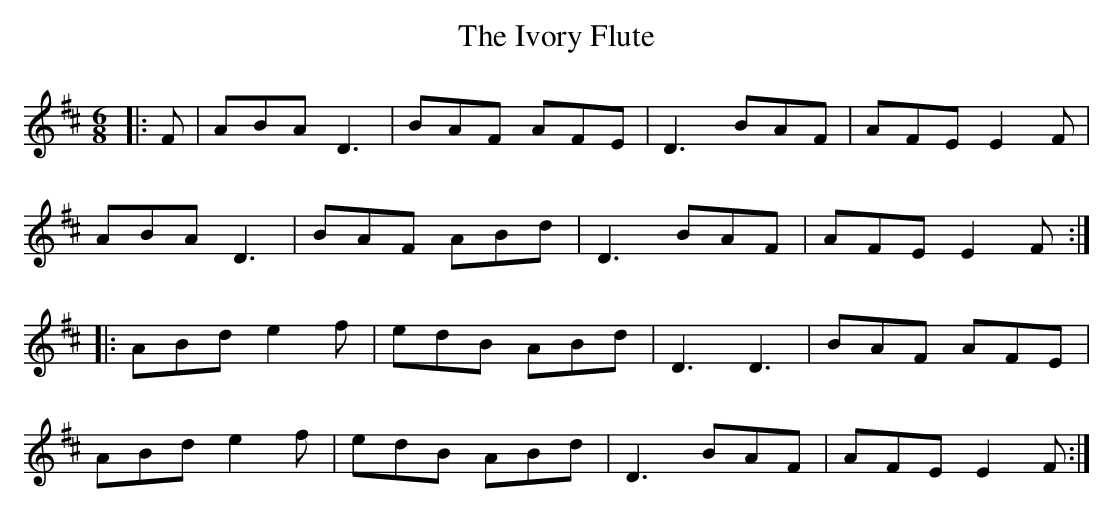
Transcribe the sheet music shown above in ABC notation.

X:1
T: The Ivory Flute
M: 6/8
L: 1/8
K: Dmaj
|:F|ABA D3|BAF AFE|D3 BAF|AFE E2F|
ABA D3|BAF ABd|D3 BAF|AFE E2F:|
|:ABd e2f|edB ABd|D3 D3|BAF AFE|
ABd e2f|edB ABd|D3 BAF|AFE E2F:|
